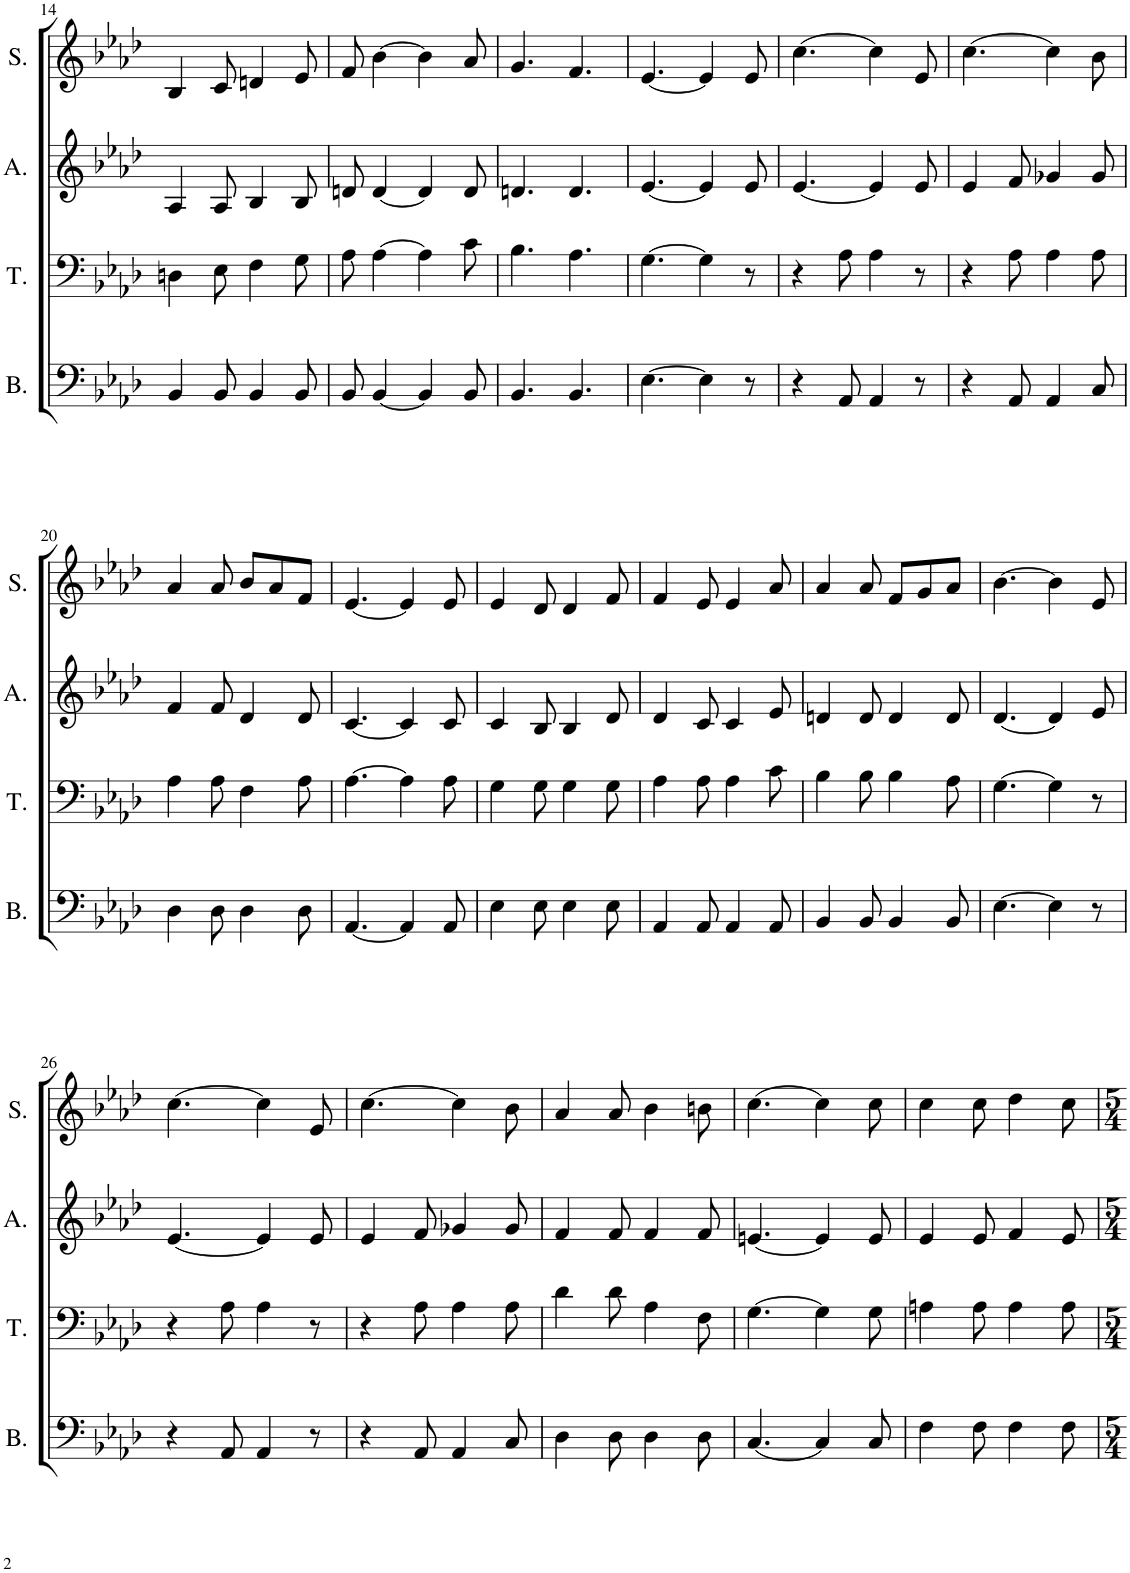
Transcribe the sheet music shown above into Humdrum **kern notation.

**kern	**kern	**kern	**kern
*part4	*part3	*part2	*part1
*staff4	*staff3	*staff2	*staff1
*I"Bass	*I"Tenor	*I"Alto	*I"Soprano
*I'B.	*I'T.	*I'A.	*I'S.
!!LO:PB:g=z
*clefF4	*clefF4	*clefG2	*clefG2
*k[b-e-a-d-]	*k[b-e-a-d-]	*k[b-e-a-d-]	*k[b-e-a-d-]
*M6/8	*M6/8	*M6/8	*M6/8
=14	=14	=14	=14
4BB-/	4Dn\	4A-/	4B-/
8BB-/	8E-\	8A-/	8c/
4BB-/	4F\	4B-/	4dn/
8BB-/	8G\	8B-/	8e-/
=15	=15	=15	=15
8BB-/	8A-\	8dn/	8f/
[4BB-/	[4A-\	[4d/	[4b-\
4BB-/]	4A-\]	4d/]	4b-\]
8BB-/	8c\	8d/	8a-/
=16	=16	=16	=16
4.BB-/	4.B-\	4.dn/	4.g/
4.BB-/	4.A-\	4.d/	4.f/
=17	=17	=17	=17
[4.E-\	[4.G\	[4.e-/	[4.e-/
4E-\]	4G\]	4e-/]	4e-/]
8r	8r	8e-/	8e-/
=18	=18	=18	=18
4r	4r	[4.e-/	[4.cc\
8AA-/	8A-\	.	.
4AA-/	4A-\	4e-/]	4cc\]
8r	8r	8e-/	8e-/
=19	=19	=19	=19
4r	4r	4e-/	[4.cc\
8AA-/	8A-\	8f/	.
4AA-/	4A-\	4g-X/	4cc\]
8C/	8A-\	8g-/	8b-\
!!LO:LB:g=z
=20	=20	=20	=20
4D-\	4A-\	4f/	4a-/
8D-\	8A-\	8f/	8a-/
4D-\	4F\	4d-/	8b-/L
.	.	.	8a-/
8D-\	8A-\	8d-/	8f/J
=21	=21	=21	=21
[4.AA-/	[4.A-\	[4.c/	[4.e-/
4AA-/]	4A-\]	4c/]	4e-/]
8AA-/	8A-\	8c/	8e-/
=22	=22	=22	=22
4E-\	4G\	4c/	4e-/
8E-\	8G\	8B-/	8d-/
4E-\	4G\	4B-/	4d-/
8E-\	8G\	8d-/	8f/
=23	=23	=23	=23
4AA-/	4A-\	4d-/	4f/
8AA-/	8A-\	8c/	8e-/
4AA-/	4A-\	4c/	4e-/
8AA-/	8c\	8e-/	8a-/
=24	=24	=24	=24
4BB-/	4B-\	4dn/	4a-/
8BB-/	8B-\	8d/	8a-/
4BB-/	4B-\	4d/	8f/L
.	.	.	8g/
8BB-/	8A-\	8d/	8a-/J
=25	=25	=25	=25
[4.E-\	[4.G\	[4.d-/	[4.b-\
4E-\]	4G\]	4d-/]	4b-\]
8r	8r	8e-/	8e-/
!!LO:LB:g=z
=26	=26	=26	=26
4r	4r	[4.e-/	[4.cc\
8AA-/	8A-\	.	.
4AA-/	4A-\	4e-/]	4cc\]
8r	8r	8e-/	8e-/
=27	=27	=27	=27
4r	4r	4e-/	[4.cc\
8AA-/	8A-\	8f/	.
4AA-/	4A-\	4g-X/	4cc\]
8C/	8A-\	8g-/	8b-\
=28	=28	=28	=28
4D-\	4d-\	4f/	4a-/
8D-\	8d-\	8f/	8a-/
4D-\	4A-\	4f/	4b-\
8D-\	8F\	8f/	8bn\
=29	=29	=29	=29
[4.C/	[4.G\	[4.en/	[4.cc\
4C/]	4G\]	4e/]	4cc\]
8C/	8G\	8e/	8cc\
=30	=30	=30	=30
4F\	4An\	4e-/	4cc\
8F\	8A\	8e-/	8cc\
4F\	4A\	4f/	4dd-\
8F\	8A\	8e-/	8cc\
=	=	=	=
*-	*-	*-	*-
